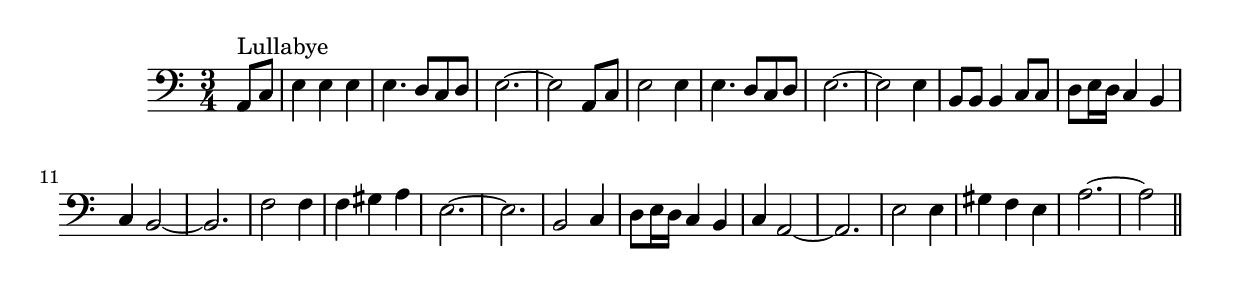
\version "2.14.0"
%{\header {
  title = "Raisins with Almonds"
  composer = "Abraham Goldfaden" % 1880
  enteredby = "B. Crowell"
}%}
\score{{\key a \minor
\time 3/4
%{\tempo 4=90
%}\clef bass
\relative c {
  \partial 4
  a8^\markup{"Lullabye"} c | e4 e e | e4. d8 c d | e2.~ | e2 a,8 c |
  e2 e4 | e4. d8 c d | e2.~ | e2 e4 | 
  b8 b b4 c8 c | d8 e16 d c4 b | c4 b2~ | b2. |
  f'2 f4 | f gis a | e2.~ | e2. |
  b2 c4 | d8 e16 d c4 b | c4 a2~ | a2. |
  e'2 e4 | gis4 f e | a2.~ | a2
  \bar "||"
}

}}